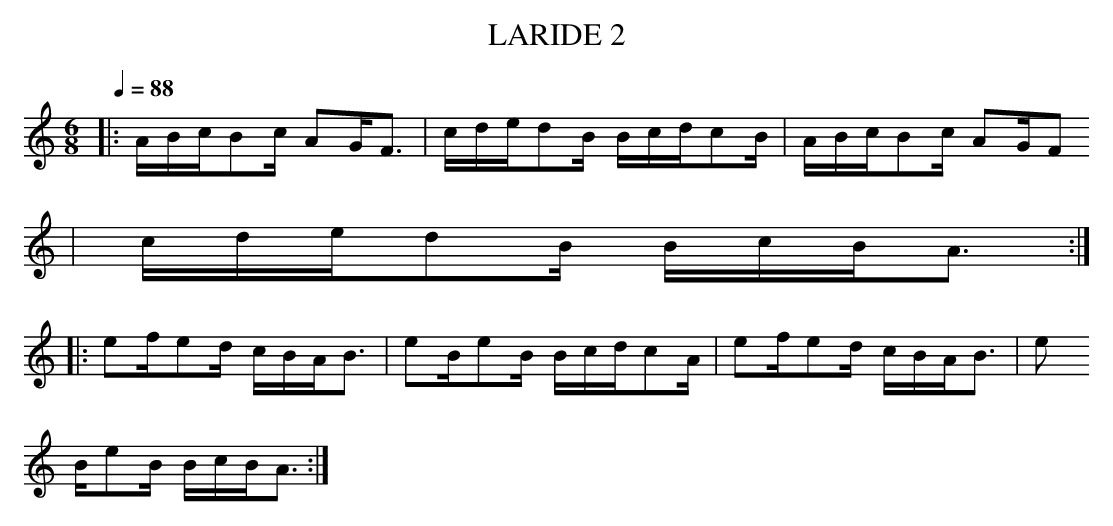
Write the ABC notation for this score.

X:1
T:LARIDE 2
M:6/8
L:1/8
Q:1/4=88
K:C
|:A/2B/2c/2Bc/2 AG/2F3/2|c/2d/2e/2dB/2 B/2c/2d/2cB/2|A/2B/2c/2Bc/2 AG/2F
3/2|c/2d/2e/2dB/2 B/2c/2B/2A3/2:|
|:ef/2ed/2 c/2B/2A/2B3/2|eB/2eB/2 B/2c/2d/2cA/2|ef/2ed/2 c/2B/2A/2B3/2|e
B/2eB/2 B/2c/2B/2A3/2:|
